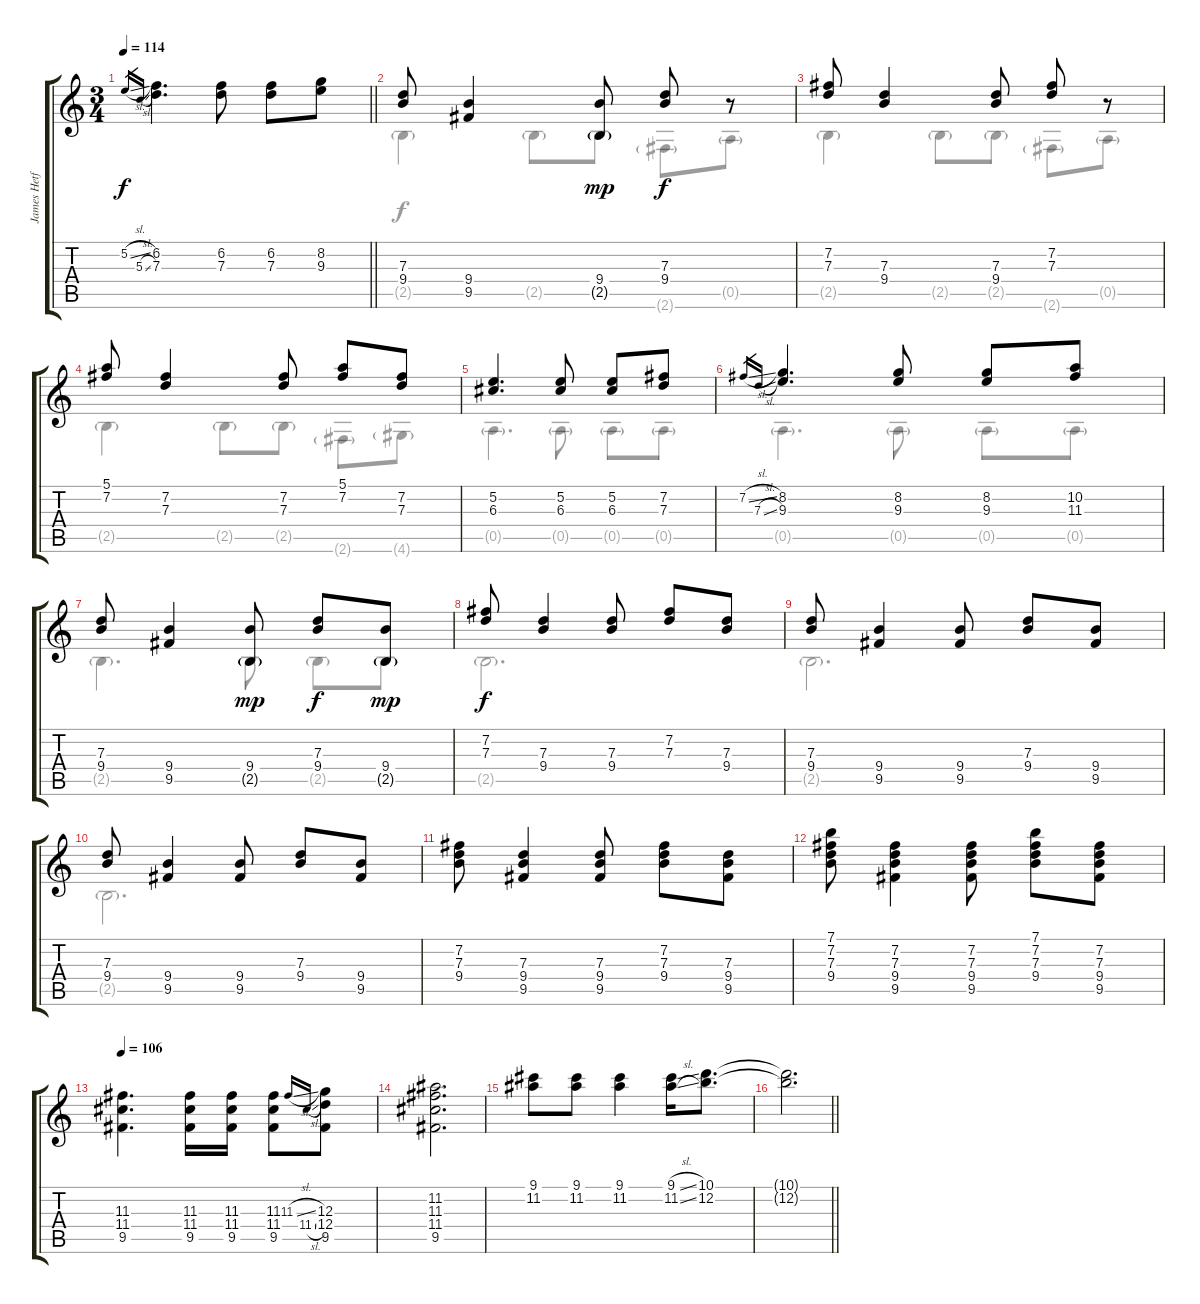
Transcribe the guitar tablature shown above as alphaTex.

\track ("James Hetfield" "James Hetf") {instrument distortionguitar}
\staff {score tabs}
\tuning (E4 B3 G3 D3 A2 E2) {hide}
\voice
\ts (3 4)
\tempo 114
\clef g2
\barLineRight lightlight
\ks c
5.2{sl}.16{gr dy f} 5.3{sl}.16{gr} (6.2 7.3).4{d} (6.2 7.3).8 (6.2 7.3).8 (8.2 9.3).8 |
(7.3 9.4).8 (9.4 9.5).4 (9.4 2.5{g}).8{dy mp} (7.3 9.4).8{dy f} r.8 |
(7.2 7.3).8 (7.3 9.4).4 (7.3 9.4).8 (7.2 7.3).8 r.8 |
(5.1 7.2).8 (7.2 7.3).4 (7.2 7.3).8 (5.1 7.2).8 (7.2 7.3).8 |
(5.2 6.3).4{d} (5.2 6.3).8 (5.2 6.3).8 (7.2 7.3).8 |
7.2{sl}.16{gr} 7.3{sl}.16{gr} (8.2 9.3).4{d} (8.2 9.3).8 (8.2 9.3).8 (10.2 11.3).8 |
(7.3 9.4).8 (9.4 9.5).4 (9.4 2.5{g}).8{dy mp} (7.3 9.4).8{dy f} (9.4 2.5{g}).8{dy mp} |
(7.2 7.3).8{dy f} (7.3 9.4).4 (7.3 9.4).8 (7.2 7.3).8 (7.3 9.4).8 |
(7.3 9.4).8 (9.4 9.5).4 (9.4 9.5).8 (7.3 9.4).8 (9.4 9.5).8 |
(7.3 9.4).8 (9.4 9.5).4 (9.4 9.5).8 (7.3 9.4).8 (9.4 9.5).8 |
(7.2 7.3 9.4).8 (7.3 9.4 9.5).4 (7.3 9.4 9.5).8 (7.2 7.3 9.4).8 (7.3 9.4 9.5).8 |
(7.1 7.2 7.3 9.4).8 (7.2 7.3 9.4 9.5).4 (7.2 7.3 9.4 9.5).8 (7.1 7.2 7.3 9.4).8 (7.2 7.3 9.4 9.5).8 |
\tempo 106
(11.3 11.4 9.5).4{d} (11.3 11.4 9.5).16 (11.3 11.4 9.5).16 (11.3 11.4 9.5).8 11.3{sl}.16{gr onbeat} 11.4{sl}.16{gr onbeat} (12.3 12.4 9.5).8 |
(11.2 11.3 11.4 9.5).2{d} |
(9.1 11.2).8 (9.1 11.2).8 (9.1 11.2).4 (9.1{sl} 11.2{sl}).16 (10.1 12.2).8{d} |
\barLineRight lightlight
(10.1{t} 12.2{t}).2{d}
\voice
\clef g2
\ottava regular
\simile none
\barLineRight lightlight
\ks c
|
2.5{g}.4 2.5{g}.8 2.5{g}.8 2.6{g}.8 0.5{g}.8 |
2.5{g}.4 2.5{g}.8 2.5{g}.8 2.6{g}.8 0.5{g}.8 |
2.5{g}.4 2.5{g}.8 2.5{g}.8 2.6{g}.8 4.6{g}.8 |
0.5{g}.4{d} 0.5{g}.8 0.5{g}.8 0.5{g}.8 |
0.5{g}.4{d} 0.5{g}.8 0.5{g}.8 0.5{g}.8 |
2.5{g}.4{d} 2.5{g}.8 2.5{g}.8 2.5{g}.8 |
2.5{g}.2{d} |
2.5{g}.2{d} |
2.5{g}.2{d} |
|
|
|
|
|
\barLineRight lightlight
